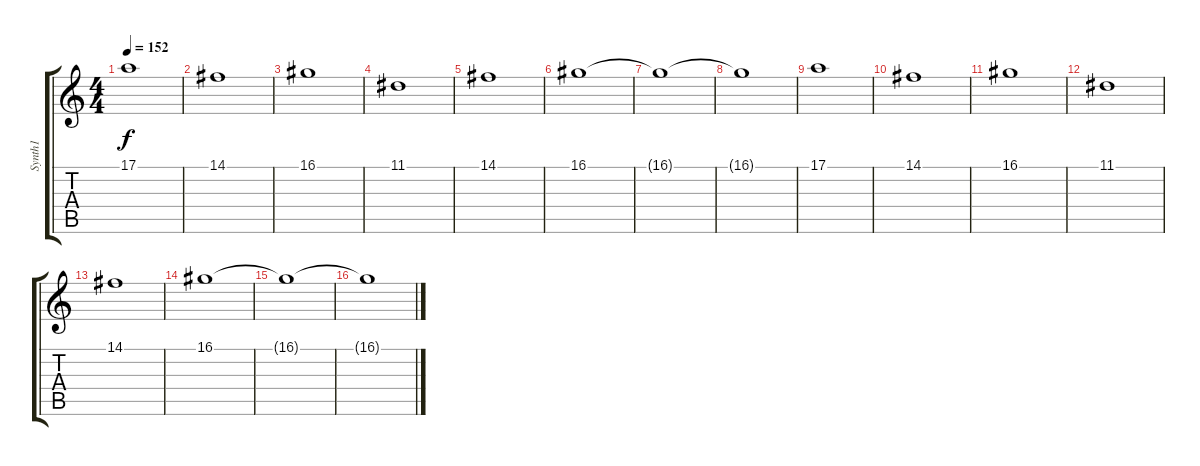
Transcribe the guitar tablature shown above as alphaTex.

\track ("Synth1" "Synth1") {instrument stringensemble1}
\staff {score tabs}
\tuning (E4 B3 G3 D3 A2 E2) {hide}
\ts (4 4)
\tempo 152
\clef g2
\ks c
17.1.1{dy f} |
14.1.1 |
16.1.1 |
11.1.1 |
14.1.1 |
16.1.1 |
16.1{t}.1 |
16.1{t}.1 |
17.1.1 |
14.1.1 |
16.1.1 |
11.1.1 |
14.1.1 |
16.1.1 |
16.1{t}.1 |
16.1{t}.1
